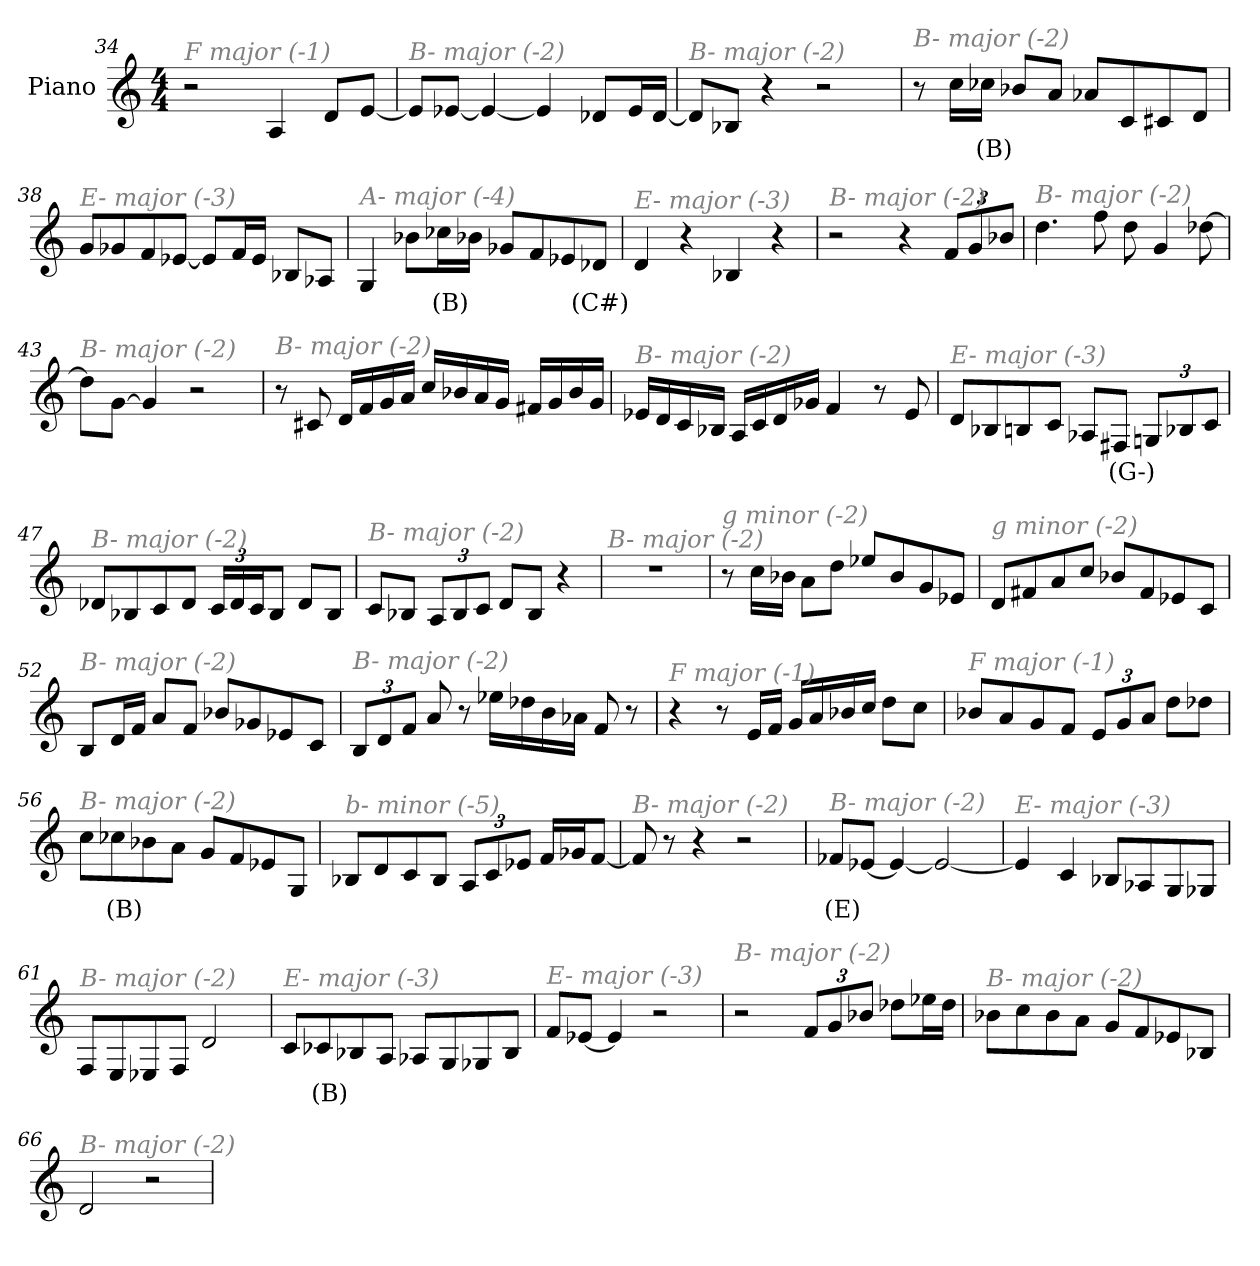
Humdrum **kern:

**kern	**text
*part1	*part1
*staff1	*staff1
*I"Piano	*
*I'Pno	*
*clefG2	*
*k[]	*
*M4/4	*
=34	=34
!LO:TX:i:color=#808080:t=F major (-1)	!
2r	.
4A/	.
8d/L	.
[8e/J	.
=35	=35
!LO:TX:i:color=#808080:t=B- major (-2)	!
8e/L]	.
[8e-X/J	.
4e-/_	.
4e-/]	.
8d-X/L	.
16e-/L	.
[16d-/JJ	.
!!LO:LB:g=z
=36	=36
!LO:TX:i:color=#808080:t=B- major (-2)	!
8d-/L]	.
8B-X/J	.
4r	.
2r	.
=37	=37
!LO:TX:i:color=#808080:t=B- major (-2)	!
8r	.
16cc\LL	.
16cc-Xi\JJ	(B)
8b-X/L	.
8a/J	.
8a-X/L	.
8c/	.
8c#X/	.
8d/J	.
=38	=38
!LO:TX:i:color=#808080:t=E- major (-3)	!
8g/L	.
8g-X/	.
8f/	.
[8e-X/J	.
8e-/L]	.
16f/L	.
16e-/JJ	.
8B-X/L	.
8A-X/J	.
=39	=39
!LO:TX:i:color=#808080:t=A- major (-4)	!
4G/	.
8b-X\L	.
16cc-Xi\L	(B)
16b-X\JJ	.
8g-X/L	.
8f/	.
8e-X/	.
8d-Xi/J	(C#)
!!LO:LB:g=z
=40	=40
!LO:TX:i:color=#808080:t=E- major (-3)	!
4d/	.
4r	.
4B-X/	.
4r	.
=41	=41
!LO:TX:i:color=#808080:t=B- major (-2)	!
2r	.
4r	.
*Xbrackettup	*
12f/L	.
12g/	.
12b-X/J	.
=42	=42
!LO:TX:i:color=#808080:t=B- major (-2)	!
4.dd\	.
8ff\	.
8dd\	.
4g/	.
[8dd-X\	.
=43	=43
!LO:TX:i:color=#808080:t=B- major (-2)	!
8dd-\L]	.
[8g\J	.
4g/]	.
2r	.
!!LO:PB:g=z
=44	=44
!LO:TX:i:color=#808080:t=B- major (-2)	!
8r	.
8c#X/	.
16d/LL	.
16f/	.
16g/	.
16a/JJ	.
16cc/LL	.
16b-X/	.
16a/	.
16g/JJ	.
16f#X/LL	.
16g/	.
16b-/	.
16g/JJ	.
=45	=45
!LO:TX:i:color=#808080:t=B- major (-2)	!
16e-X/LL	.
16d/	.
16c/	.
16B-X/JJ	.
16A/LL	.
16c/	.
16d/	.
16g-X/JJ	.
4f/	.
8r	.
8e-/	.
=46	=46
!LO:TX:i:color=#808080:t=E- major (-3)	!
8d/L	.
8B-X/	.
8Bn/	.
8c/J	.
8A-X/L	.
8F#Xi/J	(G-)
12Gn/L	.
12B-X/	.
12c/J	.
!!LO:LB:g=z
=47	=47
!LO:TX:i:color=#808080:t=B- major (-2)	!
8d-X/L	.
8B-X/	.
8c/	.
8d-/J	.
24c/LL	.
24d-/	.
24c/J	.
8B-/J	.
8d-/L	.
8B-/J	.
=48	=48
!LO:TX:i:color=#808080:t=B- major (-2)	!
8c/L	.
8B-X/J	.
12A/L	.
12B-/	.
12c/J	.
8d/L	.
8B-/J	.
4r	.
=49	=49
!LO:TX:i:color=#808080:t=B- major (-2)	!
1r	.
=50	=50
!LO:TX:i:color=#808080:t=g minor (-2)	!
8r	.
16cc\LL	.
16b-X\JJ	.
8a\L	.
8dd\J	.
8ee-X/L	.
8b-/	.
8g/	.
8e-X/J	.
!!LO:LB:g=z
=51	=51
!LO:TX:i:color=#808080:t=g minor (-2)	!
8d/L	.
8f#X/	.
8a/	.
8cc/J	.
8b-X/L	.
8f#/	.
8e-X/	.
8c/J	.
=52	=52
!LO:TX:i:color=#808080:t=B- major (-2)	!
8B/L	.
16d/L	.
16f/JJ	.
8a/L	.
8f/J	.
8b-X/L	.
8g-X/	.
8e-X/	.
8c/J	.
=53	=53
!LO:TX:i:color=#808080:t=B- major (-2)	!
12B/L	.
12d/	.
12f/J	.
8a/	.
8r	.
16ee-X\LL	.
16dd-X\	.
16b\	.
16a-X\JJ	.
8f/	.
8r	.
!!LO:LB:g=z
=54	=54
!LO:TX:i:color=#808080:t=F major (-1)	!
4r	.
8r	.
16e/LL	.
16f/JJ	.
16g/LL	.
16a/	.
16b-X/	.
16cc/JJ	.
8dd\L	.
8cc\J	.
=55	=55
!LO:TX:i:color=#808080:t=F major (-1)	!
8b-X/L	.
8a/	.
8g/	.
8f/J	.
12e/L	.
12g/	.
12a/J	.
8dd\L	.
8dd-X\J	.
=56	=56
!LO:TX:i:color=#808080:t=B- major (-2)	!
8cc\L	.
8cc-Xi\	(B)
8b-X\	.
8a\J	.
8g/L	.
8f/	.
8e-X/	.
8G/J	.
!!LO:LB:g=z
=57	=57
!LO:TX:i:color=#808080:t=b- minor (-5)	!
8B-X/L	.
8d/	.
8c/	.
8B-/J	.
12A/L	.
12c/	.
12e-X/J	.
16f/LL	.
16g-X/J	.
[8f/J	.
=58	=58
!LO:TX:i:color=#808080:t=B- major (-2)	!
8f/]	.
8r	.
4r	.
2r	.
=59	=59
!LO:TX:i:color=#808080:t=B- major (-2)	!
8f-Xi/L	(E)
[8e-X/J	.
4e-/_	.
2e-/_	.
=60	=60
!LO:TX:i:color=#808080:t=E- major (-3)	!
4e-/]	.
4c/	.
8B-X/L	.
8A-X/	.
8G/	.
8G-X/J	.
=61	=61
!LO:TX:i:color=#808080:t=B- major (-2)	!
8F/L	.
8E/	.
8E-X/	.
8F/J	.
2d/	.
!!LO:LB:g=z
=62	=62
!LO:TX:i:color=#808080:t=E- major (-3)	!
8c/L	.
8c-Xi/	(B)
8B-X/	.
8A/J	.
8A-X/L	.
8G/	.
8G-X/	.
8B-/J	.
=63	=63
!LO:TX:i:color=#808080:t=E- major (-3)	!
8f/L	.
[8e-X/J	.
4e-/]	.
2r	.
=64	=64
!LO:TX:i:color=#808080:t=B- major (-2)	!
2r	.
12f/L	.
12g/	.
12b-X/J	.
8dd-X\L	.
16ee-X\L	.
16dd-\JJ	.
=65	=65
!LO:TX:i:color=#808080:t=B- major (-2)	!
8b-X\L	.
8cc\	.
8b-\	.
8a\J	.
8g/L	.
8f/	.
8e-X/	.
8B-X/J	.
=66	=66
!LO:TX:i:color=#808080:t=B- major (-2)	!
2d/	.
2r	.
=	=
*-	*-
